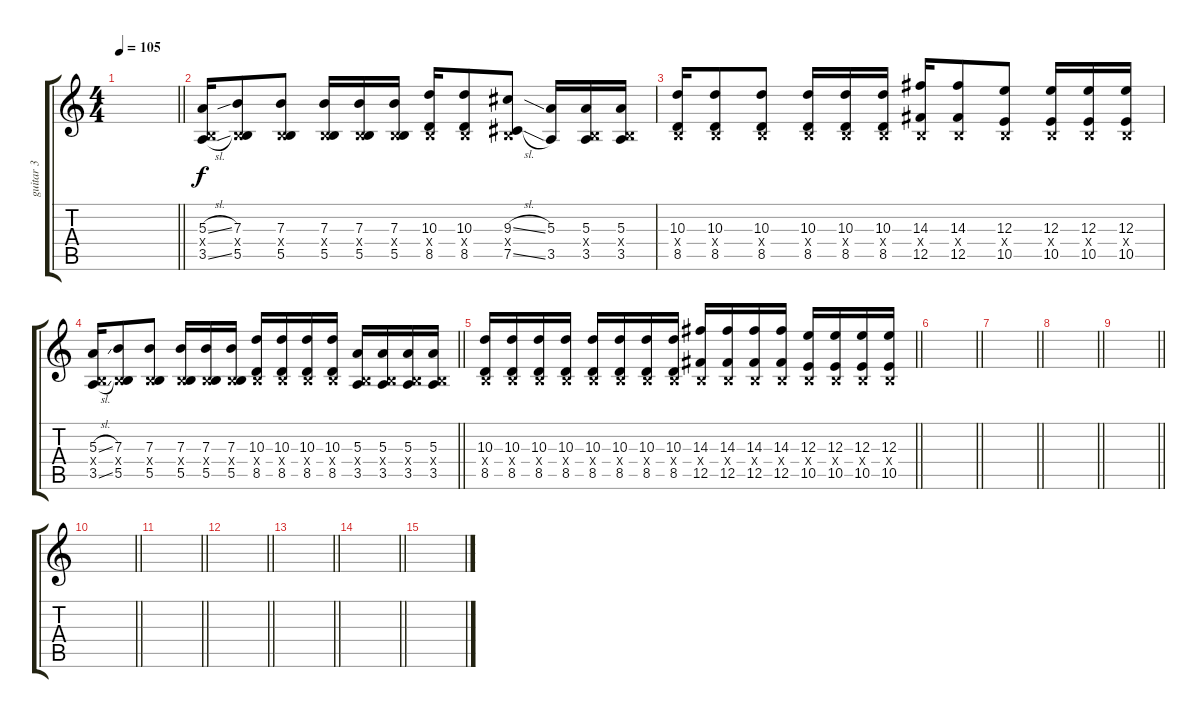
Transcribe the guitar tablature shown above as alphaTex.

\track ("guitar 3" "guitar 3") {instrument distortionguitar}
\staff {score tabs}
\tuning (Db4 Ab3 E3 B2 Gb2 B1) {hide}
\ts (4 4)
\tempo 105
\clef g2
\barLineRight lightlight
\ks c
|
(5.3{sl} 0.4{x} 3.5{sl}).16 (7.3 0.4{x} 5.5).8 (7.3 0.4{x} 5.5).8 (7.3 0.4{x} 5.5).16 (7.3 0.4{x} 5.5).16 (7.3 0.4{x} 5.5).16 (10.3 0.4{x} 8.5).16 (10.3 0.4{x} 8.5).8 (9.3{sl} 0.4{x} 7.5{sl}).8 (5.3 3.5).16 (5.3 0.4{x} 3.5).16 (5.3 0.4{x} 3.5).16 |
(10.3 0.4{x} 8.5).16 (10.3 0.4{x} 8.5).8 (10.3 0.4{x} 8.5).8 (10.3 0.4{x} 8.5).16 (10.3 0.4{x} 8.5).16 (10.3 0.4{x} 8.5).16 (14.3 0.4{x} 12.5).16 (14.3 0.4{x} 12.5).8 (12.3 0.4{x} 10.5).8 (12.3 0.4{x} 10.5).16 (12.3 0.4{x} 10.5).16 (12.3 0.4{x} 10.5).16 |
\barLineRight lightlight
(5.3{sl} 0.4{x} 3.5{sl}).16 (7.3 0.4{x} 5.5).8 (7.3 0.4{x} 5.5).8 (7.3 0.4{x} 5.5).16 (7.3 0.4{x} 5.5).16 (7.3 0.4{x} 5.5).16 (10.3 0.4{x} 8.5).16 (10.3 0.4{x} 8.5).16 (10.3 0.4{x} 8.5).16 (10.3 0.4{x} 8.5).16 (5.3 0.4{x} 3.5).16 (5.3 0.4{x} 3.5).16 (5.3 0.4{x} 3.5).16 (5.3 0.4{x} 3.5).16 |
\barLineRight lightlight
(10.3 0.4{x} 8.5).16 (10.3 0.4{x} 8.5).16 (10.3 0.4{x} 8.5).16 (10.3 0.4{x} 8.5).16 (10.3 0.4{x} 8.5).16 (10.3 0.4{x} 8.5).16 (10.3 0.4{x} 8.5).16 (10.3 0.4{x} 8.5).16 (14.3 0.4{x} 12.5).16 (14.3 0.4{x} 12.5).16 (14.3 0.4{x} 12.5).16 (14.3 0.4{x} 12.5).16 (12.3 0.4{x} 10.5).16 (12.3 0.4{x} 10.5).16 (12.3 0.4{x} 10.5).16 (12.3 0.4{x} 10.5).16 |
\barLineRight lightlight
|
\section ("" "")
\barLineRight lightlight
|
\barLineRight lightlight
|
\barLineRight lightlight
|
\barLineRight lightlight
|
\barLineRight lightlight
|
\barLineRight lightlight
|
\barLineRight lightlight
|
\barLineRight lightlight
|
\section ("" "")
